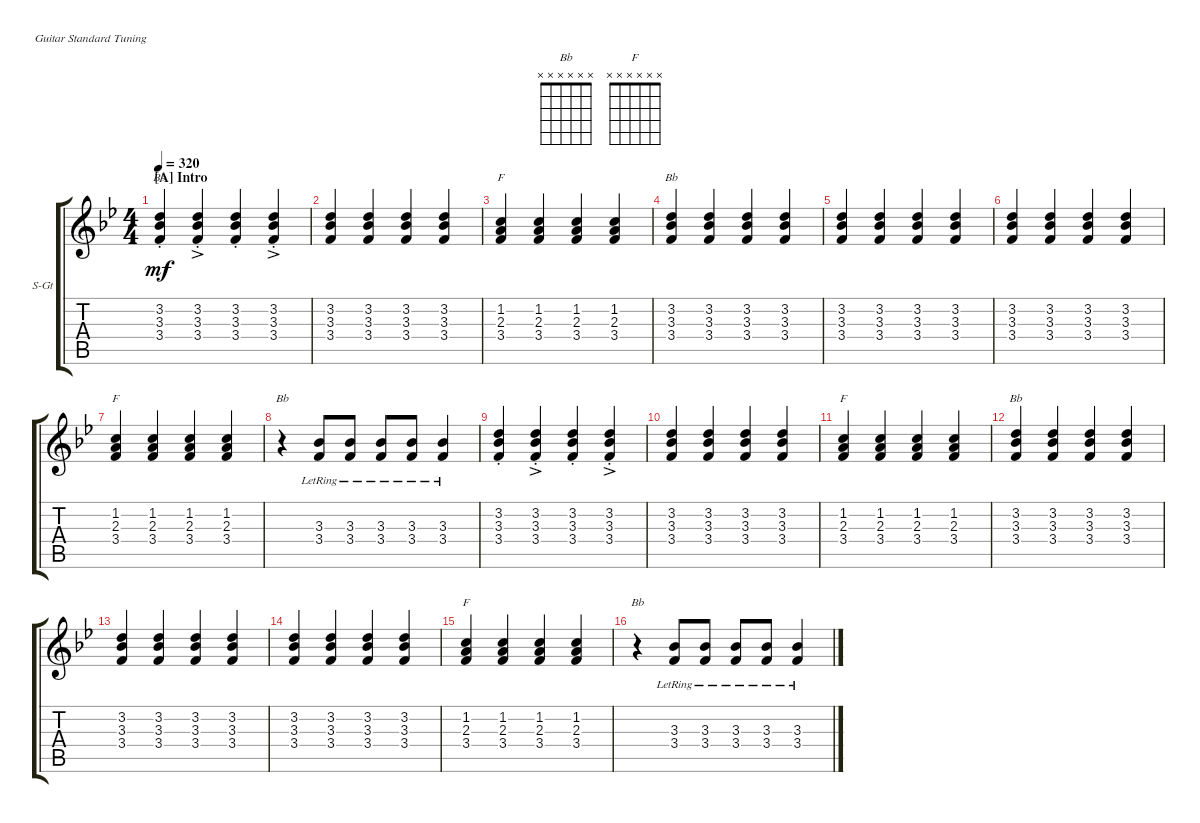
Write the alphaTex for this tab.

\bracketExtendMode groupsimilarinstruments
\firstSystemTrackNameOrientation horizontal
\otherSystemsTrackNameOrientation horizontal
\track ("(accoustic)" "S-Gt") {instrument acousticgrandpiano}
\staff {score tabs}
\tuning (E4 B3 G3 D3 A2 E2)
\displaytranspose 12
\chord ("Bb" x x x x x x)
\chord ("F" x x x x x x)
\ts (4 4)
\section ("A" "Intro")
\tempo 320
\clef g2
\ks gminor
(3.2{st} 3.3{st} 3.4{st}).4{ch "Bb" dy mf instrument acousticgrandpiano} (3.2{ac st} 3.3{ac st} 3.4{ac st}).4 (3.2{st} 3.3{st} 3.4{st}).4 (3.2{ac st} 3.3{ac st} 3.4{ac st}).4 |
(3.2 3.3 3.4).4 (3.2 3.3 3.4).4 (3.2 3.3 3.4).4 (3.2 3.3 3.4).4 |
(1.2 2.3 3.4).4{ch "F"} (1.2 2.3 3.4).4 (1.2 2.3 3.4).4 (1.2 2.3 3.4).4 |
(3.2 3.3 3.4).4{ch "Bb"} (3.2 3.3 3.4).4 (3.2 3.3 3.4).4 (3.2 3.3 3.4).4 |
(3.2 3.3 3.4).4 (3.2 3.3 3.4).4 (3.2 3.3 3.4).4 (3.2 3.3 3.4).4 |
(3.2 3.3 3.4).4 (3.2 3.3 3.4).4 (3.2 3.3 3.4).4 (3.2 3.3 3.4).4 |
(1.2 2.3 3.4).4{ch "F"} (1.2 2.3 3.4).4 (1.2 2.3 3.4).4 (1.2 2.3 3.4).4 |
r.4{ch "Bb"} (3.3{lr} 3.4{lr}).8 (3.3{lr} 3.4{lr}).8 (3.3{lr} 3.4{lr}).8 (3.3{lr} 3.4{lr}).8 (3.3{lr} 3.4{lr}).4 |
(3.2{st} 3.3{st} 3.4{st}).4 (3.2{ac st} 3.3{ac st} 3.4{ac st}).4 (3.2{st} 3.3{st} 3.4{st}).4 (3.2{ac st} 3.3{ac st} 3.4{ac st}).4 |
(3.2 3.3 3.4).4 (3.2 3.3 3.4).4 (3.2 3.3 3.4).4 (3.2 3.3 3.4).4 |
(1.2 2.3 3.4).4{ch "F"} (1.2 2.3 3.4).4 (1.2 2.3 3.4).4 (1.2 2.3 3.4).4 |
(3.2 3.3 3.4).4{ch "Bb"} (3.2 3.3 3.4).4 (3.2 3.3 3.4).4 (3.2 3.3 3.4).4 |
(3.2 3.3 3.4).4 (3.2 3.3 3.4).4 (3.2 3.3 3.4).4 (3.2 3.3 3.4).4 |
(3.2 3.3 3.4).4 (3.2 3.3 3.4).4 (3.2 3.3 3.4).4 (3.2 3.3 3.4).4 |
(1.2 2.3 3.4).4{ch "F"} (1.2 2.3 3.4).4 (1.2 2.3 3.4).4 (1.2 2.3 3.4).4 |
r.4{ch "Bb"} (3.3{lr} 3.4{lr}).8 (3.3{lr} 3.4{lr}).8 (3.3{lr} 3.4{lr}).8 (3.3{lr} 3.4{lr}).8 (3.3{lr} 3.4{lr}).4
